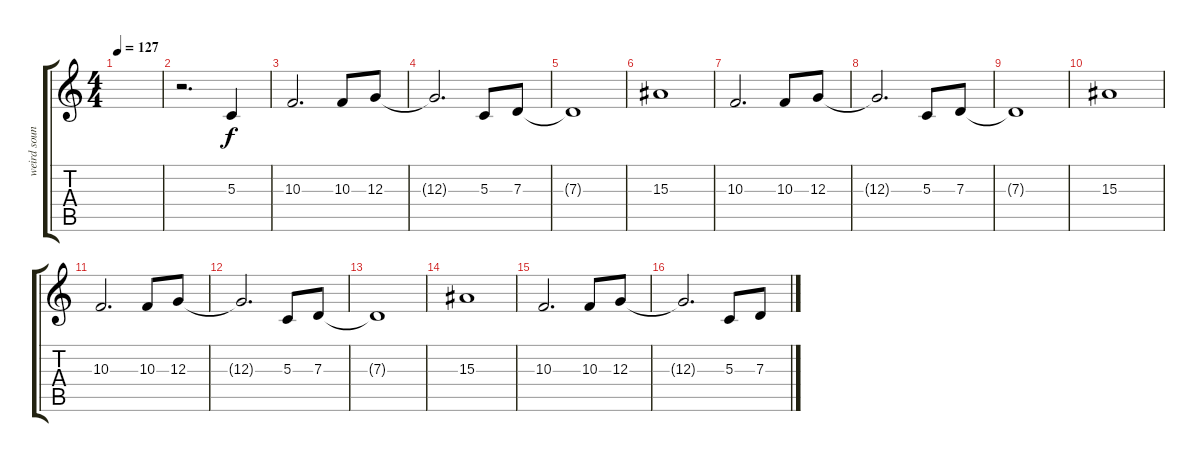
\track ("weird sounds and" "weird soun") {instrument lead1square}
\staff {score tabs}
\tuning (E4 B3 G3 D3 A2 E2) {hide}
\ts (4 4)
\tempo 127
\clef g2
\ks c
|
r.2{d} 5.3.4 |
10.3.2{d} 10.3.8 12.3.8 |
12.3{t}.2{d} 5.3.8 7.3.8 |
7.3{t}.1 |
15.3.1 |
10.3.2{d} 10.3.8 12.3.8 |
12.3{t}.2{d} 5.3.8 7.3.8 |
7.3{t}.1 |
15.3.1 |
10.3.2{d} 10.3.8 12.3.8 |
12.3{t}.2{d} 5.3.8 7.3.8 |
7.3{t}.1 |
15.3.1 |
10.3.2{d} 10.3.8 12.3.8 |
12.3{t}.2{d} 5.3.8 7.3.8
